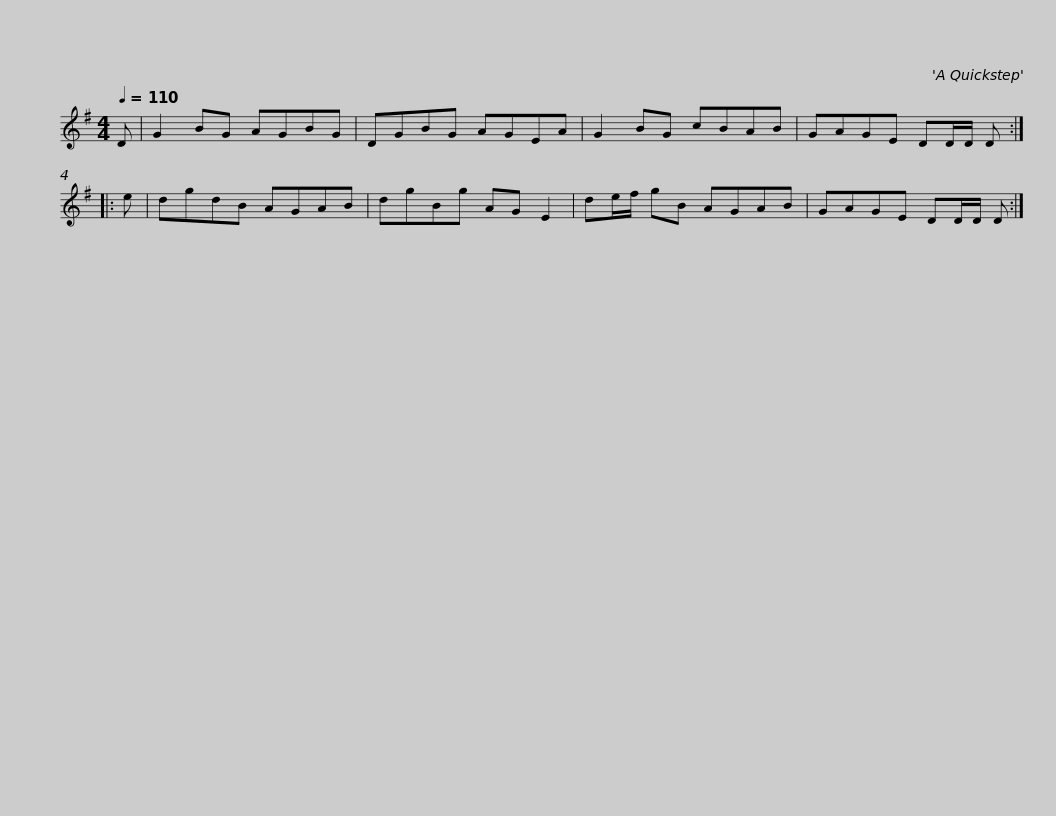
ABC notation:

X:1
L:1/8
Q:1/4=110
M:4/4
I:linebreak $
K:G
V:1 treble
V:1
 D | G2 BG AGBG | DGBG AGEA | G2 BG cBAB | GAGE DD/D/ D :: %5
 e | dgdB AGAB |$ dgBg AG E2 | de/f/ gB AGAB | GAGE DD/D/ D :| %10
